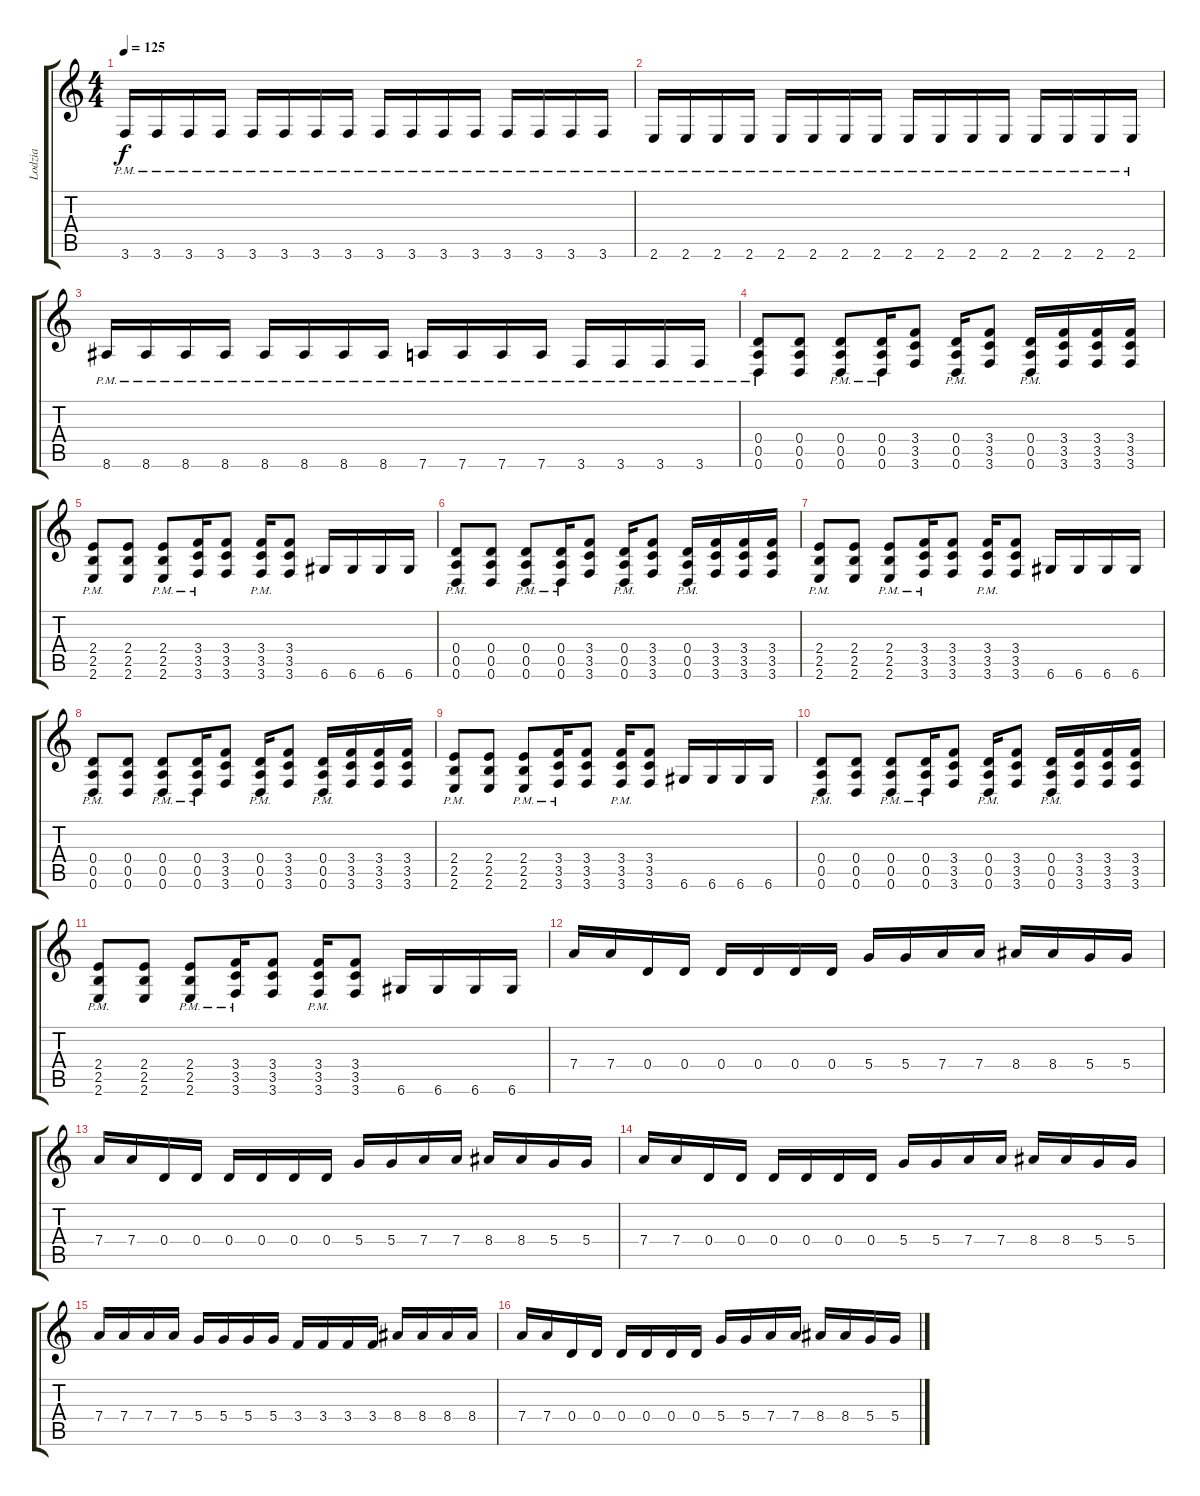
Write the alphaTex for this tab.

\track ("Lodzia" "Lodzia") {instrument distortionguitar}
\staff {score tabs}
\tuning (E4 B3 G3 D3 A2 D2) {hide}
\ts (4 4)
\tempo 125
\clef g2
\ks c
3.6{pm}.16{dy f} 3.6{pm}.16 3.6{pm}.16 3.6{pm}.16 3.6{pm}.16 3.6{pm}.16 3.6{pm}.16 3.6{pm}.16 3.6{pm}.16 3.6{pm}.16 3.6{pm}.16 3.6{pm}.16 3.6{pm}.16 3.6{pm}.16 3.6{pm}.16 3.6{pm}.16 |
2.6{pm}.16 2.6{pm}.16 2.6{pm}.16 2.6{pm}.16 2.6{pm}.16 2.6{pm}.16 2.6{pm}.16 2.6{pm}.16 2.6{pm}.16 2.6{pm}.16 2.6{pm}.16 2.6{pm}.16 2.6{pm}.16 2.6{pm}.16 2.6{pm}.16 2.6{pm}.16 |
8.6{pm}.16 8.6{pm}.16 8.6{pm}.16 8.6{pm}.16 8.6{pm}.16 8.6{pm}.16 8.6{pm}.16 8.6{pm}.16 7.6{pm}.16 7.6{pm}.16 7.6{pm}.16 7.6{pm}.16 3.6{pm}.16 3.6{pm}.16 3.6{pm}.16 3.6{pm}.16 |
(0.4{pm} 0.5{pm} 0.6{pm}).8 (0.4 0.5 0.6).8 (0.4{pm} 0.5{pm} 0.6{pm}).8 (0.4{pm} 0.5{pm} 0.6{pm}).16 (3.4 3.5 3.6).8 (0.4{pm} 0.5{pm} 0.6{pm}).16 (3.4 3.5 3.6).8 (0.4{pm} 0.5{pm} 0.6{pm}).16 (3.4 3.5 3.6).16 (3.4 3.5 3.6).16 (3.4 3.5 3.6).16 |
(2.4{pm} 2.5{pm} 2.6{pm}).8 (2.4 2.5 2.6).8 (2.4{pm} 2.5{pm} 2.6{pm}).8 (3.4{pm} 3.5{pm} 3.6{pm}).16 (3.4 3.5 3.6).8 (3.4{pm} 3.5{pm} 3.6{pm}).16 (3.4 3.5 3.6).8 6.6.16 6.6.16 6.6.16 6.6.16 |
(0.4{pm} 0.5{pm} 0.6{pm}).8 (0.4 0.5 0.6).8 (0.4{pm} 0.5{pm} 0.6{pm}).8 (0.4{pm} 0.5{pm} 0.6{pm}).16 (3.4 3.5 3.6).8 (0.4{pm} 0.5{pm} 0.6{pm}).16 (3.4 3.5 3.6).8 (0.4{pm} 0.5{pm} 0.6{pm}).16 (3.4 3.5 3.6).16 (3.4 3.5 3.6).16 (3.4 3.5 3.6).16 |
(2.4{pm} 2.5{pm} 2.6{pm}).8 (2.4 2.5 2.6).8 (2.4{pm} 2.5{pm} 2.6{pm}).8 (3.4{pm} 3.5{pm} 3.6{pm}).16 (3.4 3.5 3.6).8 (3.4{pm} 3.5{pm} 3.6{pm}).16 (3.4 3.5 3.6).8 6.6.16 6.6.16 6.6.16 6.6.16 |
(0.4{pm} 0.5{pm} 0.6{pm}).8 (0.4 0.5 0.6).8 (0.4{pm} 0.5{pm} 0.6{pm}).8 (0.4{pm} 0.5{pm} 0.6{pm}).16 (3.4 3.5 3.6).8 (0.4{pm} 0.5{pm} 0.6{pm}).16 (3.4 3.5 3.6).8 (0.4{pm} 0.5{pm} 0.6{pm}).16 (3.4 3.5 3.6).16 (3.4 3.5 3.6).16 (3.4 3.5 3.6).16 |
(2.4{pm} 2.5{pm} 2.6{pm}).8 (2.4 2.5 2.6).8 (2.4{pm} 2.5{pm} 2.6{pm}).8 (3.4{pm} 3.5{pm} 3.6{pm}).16 (3.4 3.5 3.6).8 (3.4{pm} 3.5{pm} 3.6{pm}).16 (3.4 3.5 3.6).8 6.6.16 6.6.16 6.6.16 6.6.16 |
(0.4{pm} 0.5{pm} 0.6{pm}).8 (0.4 0.5 0.6).8 (0.4{pm} 0.5{pm} 0.6{pm}).8 (0.4{pm} 0.5{pm} 0.6{pm}).16 (3.4 3.5 3.6).8 (0.4{pm} 0.5{pm} 0.6{pm}).16 (3.4 3.5 3.6).8 (0.4{pm} 0.5{pm} 0.6{pm}).16 (3.4 3.5 3.6).16 (3.4 3.5 3.6).16 (3.4 3.5 3.6).16 |
(2.4{pm} 2.5{pm} 2.6{pm}).8 (2.4 2.5 2.6).8 (2.4{pm} 2.5{pm} 2.6{pm}).8 (3.4{pm} 3.5{pm} 3.6{pm}).16 (3.4 3.5 3.6).8 (3.4{pm} 3.5{pm} 3.6{pm}).16 (3.4 3.5 3.6).8 6.6.16 6.6.16 6.6.16 6.6.16 |
7.4.16 7.4.16 0.4.16 0.4.16 0.4.16 0.4.16 0.4.16 0.4.16 5.4.16 5.4.16 7.4.16 7.4.16 8.4.16 8.4.16 5.4.16 5.4.16 |
7.4.16 7.4.16 0.4.16 0.4.16 0.4.16 0.4.16 0.4.16 0.4.16 5.4.16 5.4.16 7.4.16 7.4.16 8.4.16 8.4.16 5.4.16 5.4.16 |
7.4.16 7.4.16 0.4.16 0.4.16 0.4.16 0.4.16 0.4.16 0.4.16 5.4.16 5.4.16 7.4.16 7.4.16 8.4.16 8.4.16 5.4.16 5.4.16 |
7.4.16 7.4.16 7.4.16 7.4.16 5.4.16 5.4.16 5.4.16 5.4.16 3.4.16 3.4.16 3.4.16 3.4.16 8.4.16 8.4.16 8.4.16 8.4.16 |
7.4.16 7.4.16 0.4.16 0.4.16 0.4.16 0.4.16 0.4.16 0.4.16 5.4.16 5.4.16 7.4.16 7.4.16 8.4.16 8.4.16 5.4.16 5.4.16
